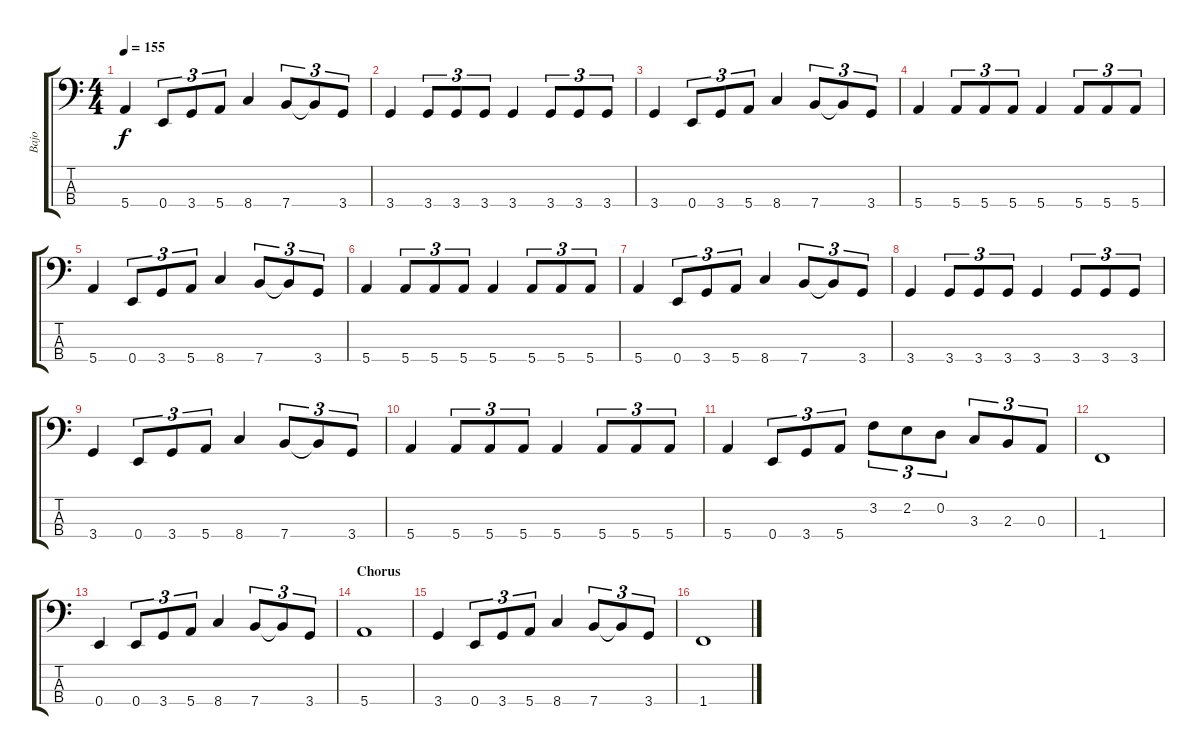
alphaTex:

\track ("Bajo" "Bajo") {instrument electricbassfinger}
\staff {score tabs}
\tuning (G2 D2 A1 E1) {hide}
\ts (4 4)
\tempo 155
\clef f4
\ks c
5.4.4{dy f} 0.4.8{tu (3 2)} 3.4.8{tu (3 2)} 5.4.8{tu (3 2)} 8.4.4 7.4.8{tu (3 2)} 7.4{t}.8{tu (3 2)} 3.4.8{tu (3 2)} |
3.4.4 3.4.8{tu (3 2)} 3.4.8{tu (3 2)} 3.4.8{tu (3 2)} 3.4.4 3.4.8{tu (3 2)} 3.4.8{tu (3 2)} 3.4.8{tu (3 2)} |
3.4.4 0.4.8{tu (3 2)} 3.4.8{tu (3 2)} 5.4.8{tu (3 2)} 8.4.4 7.4.8{tu (3 2)} 7.4{t}.8{tu (3 2)} 3.4.8{tu (3 2)} |
5.4.4 5.4.8{tu (3 2)} 5.4.8{tu (3 2)} 5.4.8{tu (3 2)} 5.4.4 5.4.8{tu (3 2)} 5.4.8{tu (3 2)} 5.4.8{tu (3 2)} |
5.4.4 0.4.8{tu (3 2)} 3.4.8{tu (3 2)} 5.4.8{tu (3 2)} 8.4.4 7.4.8{tu (3 2)} 7.4{t}.8{tu (3 2)} 3.4.8{tu (3 2)} |
5.4.4 5.4.8{tu (3 2)} 5.4.8{tu (3 2)} 5.4.8{tu (3 2)} 5.4.4 5.4.8{tu (3 2)} 5.4.8{tu (3 2)} 5.4.8{tu (3 2)} |
5.4.4 0.4.8{tu (3 2)} 3.4.8{tu (3 2)} 5.4.8{tu (3 2)} 8.4.4 7.4.8{tu (3 2)} 7.4{t}.8{tu (3 2)} 3.4.8{tu (3 2)} |
3.4.4 3.4.8{tu (3 2)} 3.4.8{tu (3 2)} 3.4.8{tu (3 2)} 3.4.4 3.4.8{tu (3 2)} 3.4.8{tu (3 2)} 3.4.8{tu (3 2)} |
3.4.4 0.4.8{tu (3 2)} 3.4.8{tu (3 2)} 5.4.8{tu (3 2)} 8.4.4 7.4.8{tu (3 2)} 7.4{t}.8{tu (3 2)} 3.4.8{tu (3 2)} |
5.4.4 5.4.8{tu (3 2)} 5.4.8{tu (3 2)} 5.4.8{tu (3 2)} 5.4.4 5.4.8{tu (3 2)} 5.4.8{tu (3 2)} 5.4.8{tu (3 2)} |
5.4.4 0.4.8{tu (3 2)} 3.4.8{tu (3 2)} 5.4.8{tu (3 2)} 3.2.8{tu (3 2)} 2.2.8{tu (3 2)} 0.2.8{tu (3 2)} 3.3.8{tu (3 2)} 2.3.8{tu (3 2)} 0.3.8{tu (3 2)} |
1.4.1 |
0.4.4 0.4.8{tu (3 2)} 3.4.8{tu (3 2)} 5.4.8{tu (3 2)} 8.4.4 7.4.8{tu (3 2)} 7.4{t}.8{tu (3 2)} 3.4.8{tu (3 2)} |
\section ("" "Chorus")
5.4.1 |
3.4.4 0.4.8{tu (3 2)} 3.4.8{tu (3 2)} 5.4.8{tu (3 2)} 8.4.4 7.4.8{tu (3 2)} 7.4{t}.8{tu (3 2)} 3.4.8{tu (3 2)} |
1.4.1
